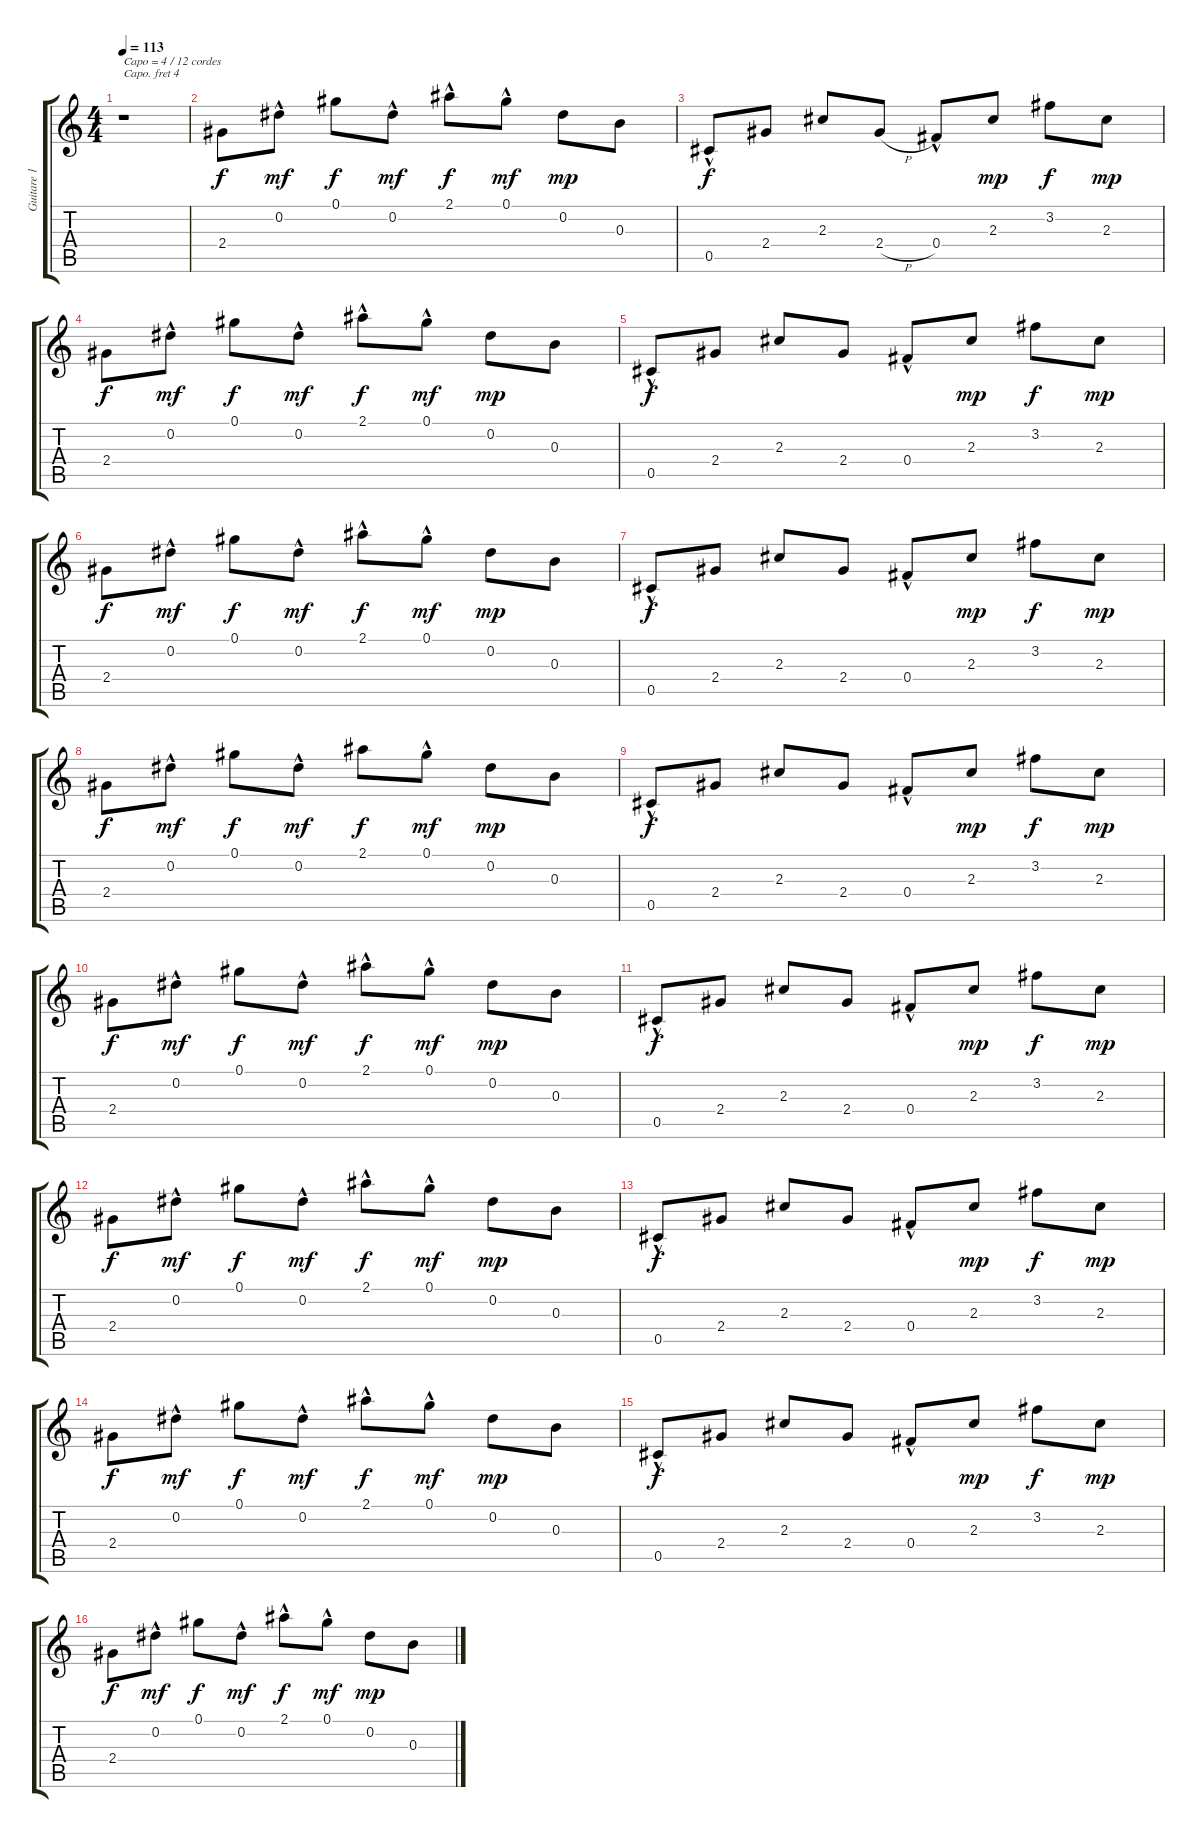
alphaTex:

\track ("Guitare 1 capo=4" "Guitare 1 ") {instrument acousticguitarsteel}
\staff {score tabs}
\capo 4
\tuning (E4 B3 G3 D3 A2 E2) {hide}
\ts (4 4)
\tempo 113
\clef g2
\ks c
r.1{txt "Capo = 4 / 12 cordes" dy f instrument acousticguitarsteel} |
2.4.8 0.2{hac}.8{dy mf} 0.1.8{dy f} 0.2{hac}.8{dy mf} 2.1{hac}.8{dy f} 0.1{hac}.8{dy mf} 0.2.8{dy mp} 0.3.8 |
0.5{hac}.8{dy f} 2.4.8 2.3.8 2.4{h}.8 0.4{hac}.8 2.3.8{dy mp} 3.2.8{dy f} 2.3.8{dy mp} |
2.4.8{dy f} 0.2{hac}.8{dy mf} 0.1.8{dy f} 0.2{hac}.8{dy mf} 2.1{hac}.8{dy f} 0.1{hac}.8{dy mf} 0.2.8{dy mp} 0.3.8 |
0.5{hac}.8{dy f} 2.4.8 2.3.8 2.4.8 0.4{hac}.8 2.3.8{dy mp} 3.2.8{dy f} 2.3.8{dy mp} |
2.4.8{dy f} 0.2{hac}.8{dy mf} 0.1.8{dy f} 0.2{hac}.8{dy mf} 2.1{hac}.8{dy f} 0.1{hac}.8{dy mf} 0.2.8{dy mp} 0.3.8 |
0.5{hac}.8{dy f} 2.4.8 2.3.8 2.4.8 0.4{hac}.8 2.3.8{dy mp} 3.2.8{dy f} 2.3.8{dy mp} |
2.4.8{dy f} 0.2{hac}.8{dy mf} 0.1.8{dy f} 0.2{hac}.8{dy mf} 2.1.8{dy f} 0.1{hac}.8{dy mf} 0.2.8{dy mp} 0.3.8 |
0.5{hac}.8{dy f} 2.4.8 2.3.8 2.4.8 0.4{hac}.8 2.3.8{dy mp} 3.2.8{dy f} 2.3.8{dy mp} |
2.4.8{dy f} 0.2{hac}.8{dy mf} 0.1.8{dy f} 0.2{hac}.8{dy mf} 2.1{hac}.8{dy f} 0.1{hac}.8{dy mf} 0.2.8{dy mp} 0.3.8 |
0.5{hac}.8{dy f} 2.4.8 2.3.8 2.4.8 0.4{hac}.8 2.3.8{dy mp} 3.2.8{dy f} 2.3.8{dy mp} |
2.4.8{dy f} 0.2{hac}.8{dy mf} 0.1.8{dy f} 0.2{hac}.8{dy mf} 2.1{hac}.8{dy f} 0.1{hac}.8{dy mf} 0.2.8{dy mp} 0.3.8 |
0.5{hac}.8{dy f} 2.4.8 2.3.8 2.4.8 0.4{hac}.8 2.3.8{dy mp} 3.2.8{dy f} 2.3.8{dy mp} |
2.4.8{dy f} 0.2{hac}.8{dy mf} 0.1.8{dy f} 0.2{hac}.8{dy mf} 2.1{hac}.8{dy f} 0.1{hac}.8{dy mf} 0.2.8{dy mp} 0.3.8 |
0.5{hac}.8{dy f} 2.4.8 2.3.8 2.4.8 0.4{hac}.8 2.3.8{dy mp} 3.2.8{dy f} 2.3.8{dy mp} |
2.4.8{dy f} 0.2{hac}.8{dy mf} 0.1.8{dy f} 0.2{hac}.8{dy mf} 2.1{hac}.8{dy f} 0.1{hac}.8{dy mf} 0.2.8{dy mp} 0.3.8
